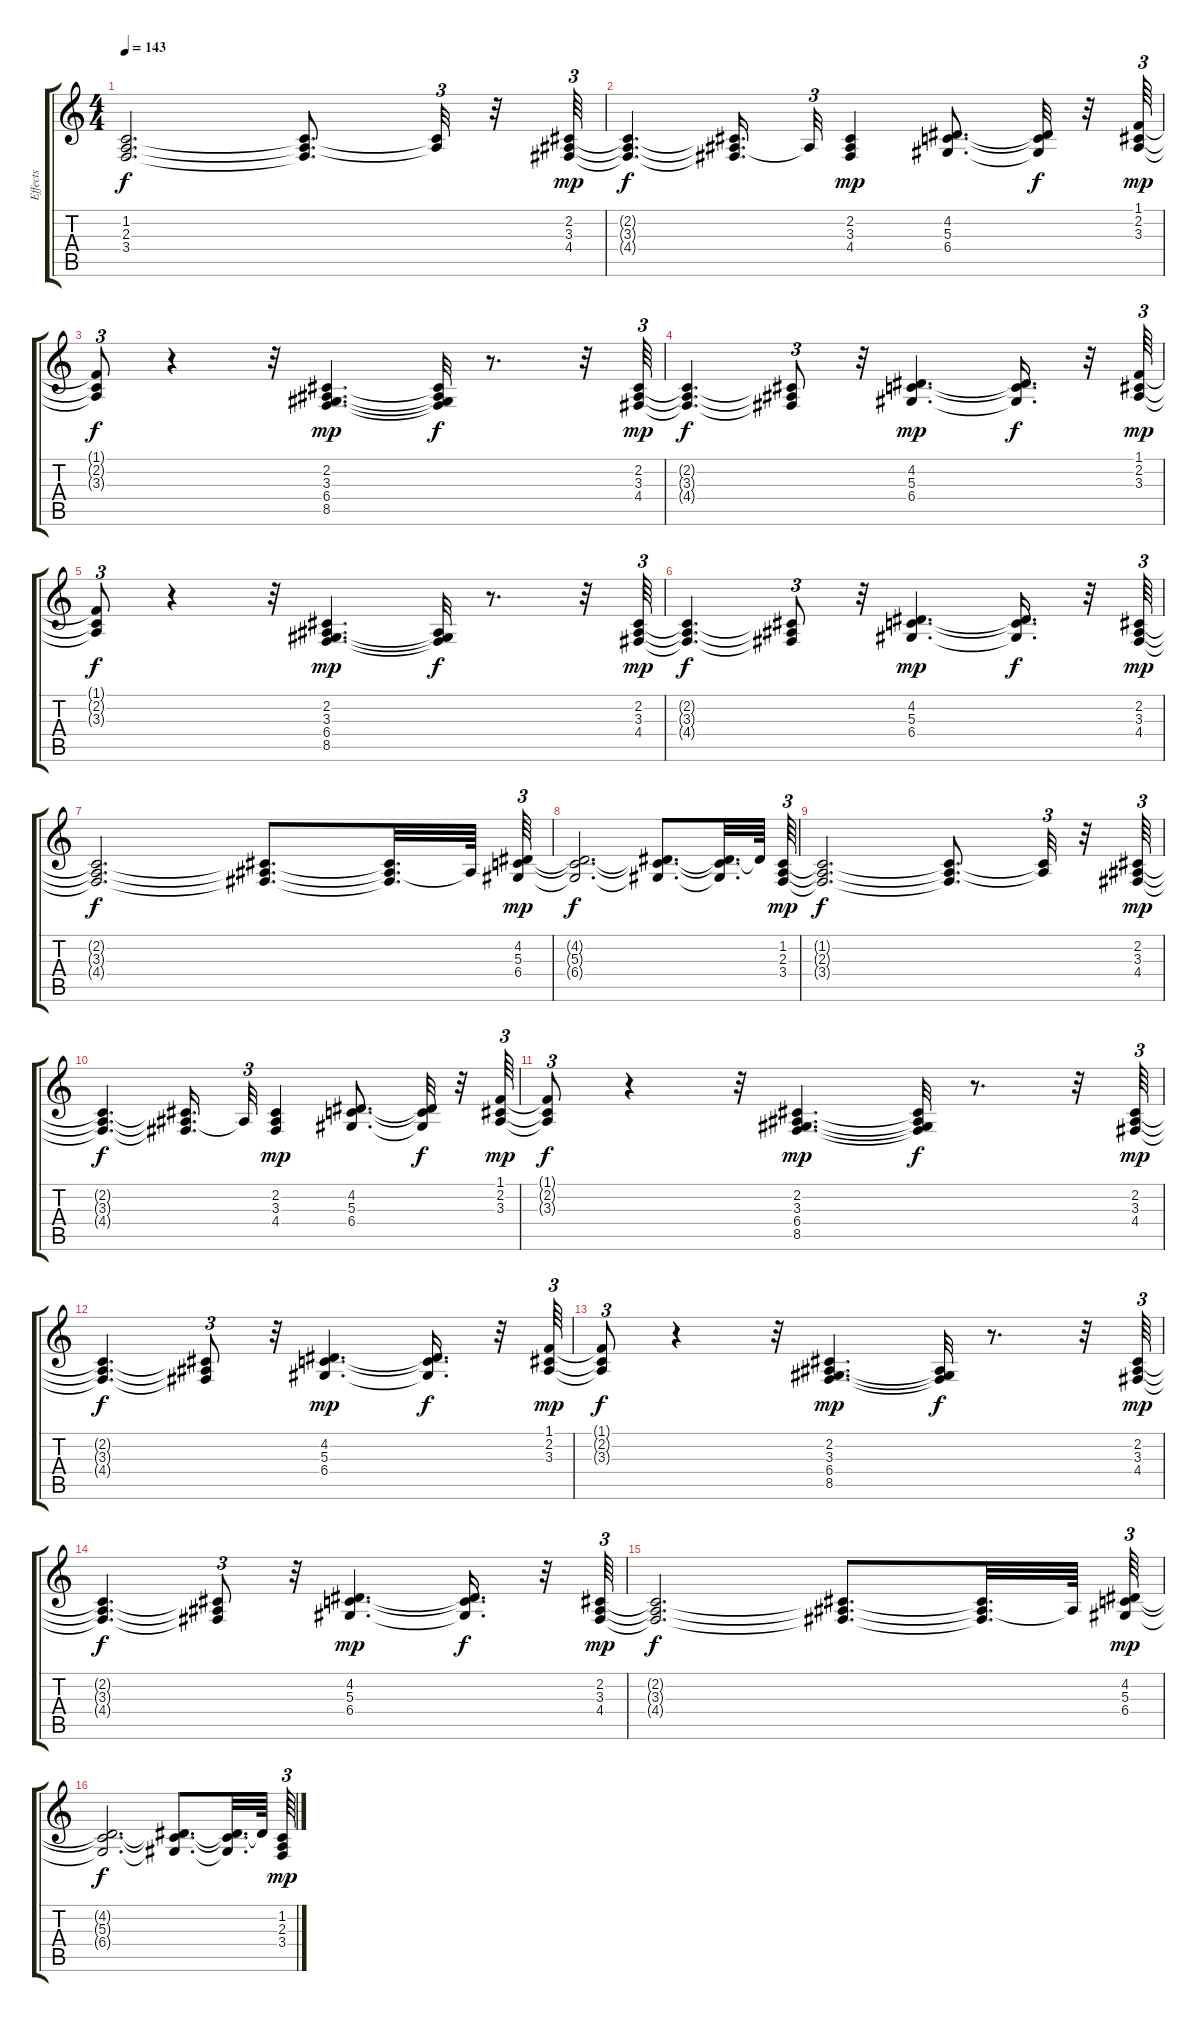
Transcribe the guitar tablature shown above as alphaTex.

\track ("Effects" "Effects") {instrument synthstrings1}
\staff {score tabs}
\tuning (E4 B3 G3 D3 A2 E2) {hide}
\ts (4 4)
\tempo 143
\clef g2
\ks c
(1.2{t} 2.3{t} 3.4{t}).2{d dy f} (1.2{t} 2.3{t} 3.4{t}).8{d} (1.2{t} 2.3{t}).32{tu (3 2)} r.32 (2.2 3.3 4.4).64{tu (3 2) dy mp} |
(2.2{t} 3.3{t} 4.4{t}).4{d dy f} (2.2{t} 3.3{t} 4.4{t}).16{d} 3.3{t}.32{tu (3 2)} (2.2 3.3 4.4).4{dy mp} (4.2 5.3 6.4).8{d} (4.2{t} 5.3{t} 6.4{t}).32{dy f} r.32 (1.1 2.2 3.3).64{tu (3 2) dy mp} |
(1.1{t} 2.2{t} 3.3{t}).8{tu (3 2) dy f} r.4 r.32 (2.2 3.3 6.4 8.5).4{d dy mp} (2.2{t} 3.3{t} 6.4{t} 8.5{t}).32{dy f} r.8{d} r.32 (2.2 3.3 4.4).64{tu (3 2) dy mp} |
(2.2{t} 3.3{t} 4.4{t}).4{d dy f} (2.2{t} 3.3{t} 4.4{t}).8{tu (3 2)} r.32 (4.2 5.3 6.4).4{d dy mp} (4.2{t} 5.3{t} 6.4{t}).16{d dy f} r.32 (1.1 2.2 3.3).64{tu (3 2) dy mp} |
(1.1{t} 2.2{t} 3.3{t}).8{tu (3 2) dy f} r.4 r.32 (2.2 3.3 6.4 8.5).4{d dy mp} (3.3{t} 6.4{t} 8.5{t}).32{dy f} r.8{d} r.32 (2.2 3.3 4.4).64{tu (3 2) dy mp} |
(2.2{t} 3.3{t} 4.4{t}).4{d dy f} (2.2{t} 3.3{t} 4.4{t}).8{tu (3 2)} r.32 (4.2 5.3 6.4).4{d dy mp} (4.2{t} 5.3{t} 6.4{t}).16{d dy f} r.32 (2.2 3.3 4.4).64{tu (3 2) dy mp} |
(2.2{t} 3.3{t} 4.4{t}).2{d dy f} (2.2{t} 3.3{t} 4.4{t}).8{d} (2.2{t} 3.3{t} 4.4{t}).32{d} 3.3{t}.64 (4.2 5.3 6.4).64{tu (3 2) dy mp} |
(4.2{t} 5.3{t} 6.4{t}).2{d dy f} (4.2{t} 5.3{t} 6.4{t}).8{d} (4.2{t} 5.3{t} 6.4{t}).32{d} 4.2{t}.64 (1.2 2.3 3.4).64{tu (3 2) dy mp} |
(1.2{t} 2.3{t} 3.4{t}).2{d dy f} (1.2{t} 2.3{t} 3.4{t}).8{d} (1.2{t} 2.3{t}).32{tu (3 2)} r.32 (2.2 3.3 4.4).64{tu (3 2) dy mp} |
(2.2{t} 3.3{t} 4.4{t}).4{d dy f} (2.2{t} 3.3{t} 4.4{t}).16{d} 3.3{t}.32{tu (3 2)} (2.2 3.3 4.4).4{dy mp} (4.2 5.3 6.4).8{d} (4.2{t} 5.3{t} 6.4{t}).32{dy f} r.32 (1.1 2.2 3.3).64{tu (3 2) dy mp} |
(1.1{t} 2.2{t} 3.3{t}).8{tu (3 2) dy f} r.4 r.32 (2.2 3.3 6.4 8.5).4{d dy mp} (2.2{t} 3.3{t} 6.4{t} 8.5{t}).32{dy f} r.8{d} r.32 (2.2 3.3 4.4).64{tu (3 2) dy mp} |
(2.2{t} 3.3{t} 4.4{t}).4{d dy f} (2.2{t} 3.3{t} 4.4{t}).8{tu (3 2)} r.32 (4.2 5.3 6.4).4{d dy mp} (4.2{t} 5.3{t} 6.4{t}).16{d dy f} r.32 (1.1 2.2 3.3).64{tu (3 2) dy mp} |
(1.1{t} 2.2{t} 3.3{t}).8{tu (3 2) dy f} r.4 r.32 (2.2 3.3 6.4 8.5).4{d dy mp} (3.3{t} 6.4{t} 8.5{t}).32{dy f} r.8{d} r.32 (2.2 3.3 4.4).64{tu (3 2) dy mp} |
(2.2{t} 3.3{t} 4.4{t}).4{d dy f} (2.2{t} 3.3{t} 4.4{t}).8{tu (3 2)} r.32 (4.2 5.3 6.4).4{d dy mp} (4.2{t} 5.3{t} 6.4{t}).16{d dy f} r.32 (2.2 3.3 4.4).64{tu (3 2) dy mp} |
(2.2{t} 3.3{t} 4.4{t}).2{d dy f} (2.2{t} 3.3{t} 4.4{t}).8{d} (2.2{t} 3.3{t} 4.4{t}).32{d} 3.3{t}.64 (4.2 5.3 6.4).64{tu (3 2) dy mp} |
(4.2{t} 5.3{t} 6.4{t}).2{d dy f} (4.2{t} 5.3{t} 6.4{t}).8{d} (4.2{t} 5.3{t} 6.4{t}).32{d} 4.2{t}.64 (1.2 2.3 3.4).64{tu (3 2) dy mp}
